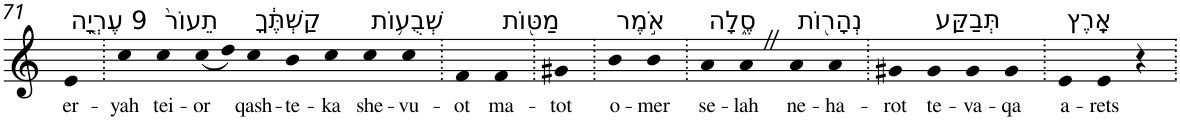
**kern	**text
*part1	*part1
*staff1	*staff1
*I"Piano	*
*I'Pno	*
!!LO:PB:g=z
*clefG2	*
*k[]	*
=71	=71
!LO:TX:a:t=9 עֶרְיָ֤ה	!
!	!LO:LY:b
4e	er-
=72.	=72.
!	!LO:LY:b
4cc	-yah
!LO:TX:a:t=תֵעוֹר֙	!
!	!LO:LY:b
4cc	tei-
!	!LO:LY:b
(<8cc	-or
8dd)	.
!LO:TX:a:t=קַשְׁתֶּ֔ךָ	!
!	!LO:LY:b
4cc	qash-
!	!LO:LY:b
4b	-te-
!	!LO:LY:b
4cc	-ka
!LO:TX:a:t=שְׁבֻע֥וֹת	!
!	!LO:LY:b
4cc	she-
!	!LO:LY:b
4cc	-vu-
=73.	=73.
!	!LO:LY:b
4f	-ot
!LO:TX:a:t=מַטּ֖וֹת	!
!	!LO:LY:b
4f	ma-
=74.	=74.
!	!LO:LY:b
4g#X	-tot
=75.	=75.
!LO:TX:a:t=אֹ֣מֶר	!
!	!LO:LY:b
4b	o-
!	!LO:LY:b
4b	-mer
=76.	=76.
!LO:TX:a:t=סֶ֑לָה	!
!	!LO:LY:b
4a	se-
!	!LO:LY:b
4aZ	-lah
!LO:TX:a:t=נְהָר֖וֹת	!
!	!LO:LY:b
4a	ne-
!	!LO:LY:b
4a	-ha-
=77.	=77.
!	!LO:LY:b
4g#X	-rot
!LO:TX:a:t=תְּבַקַּע	!
!	!LO:LY:b
4g#	te-
!	!LO:LY:b
4g#	-va-
!	!LO:LY:b
4g#	-qa
=78.	=78.
!LO:TX:a:t=אָֽרֶץ	!
!	!LO:LY:b
4e	a-
!	!LO:LY:b
4e	-rets
4r	.
=.	=.
*-	*-
